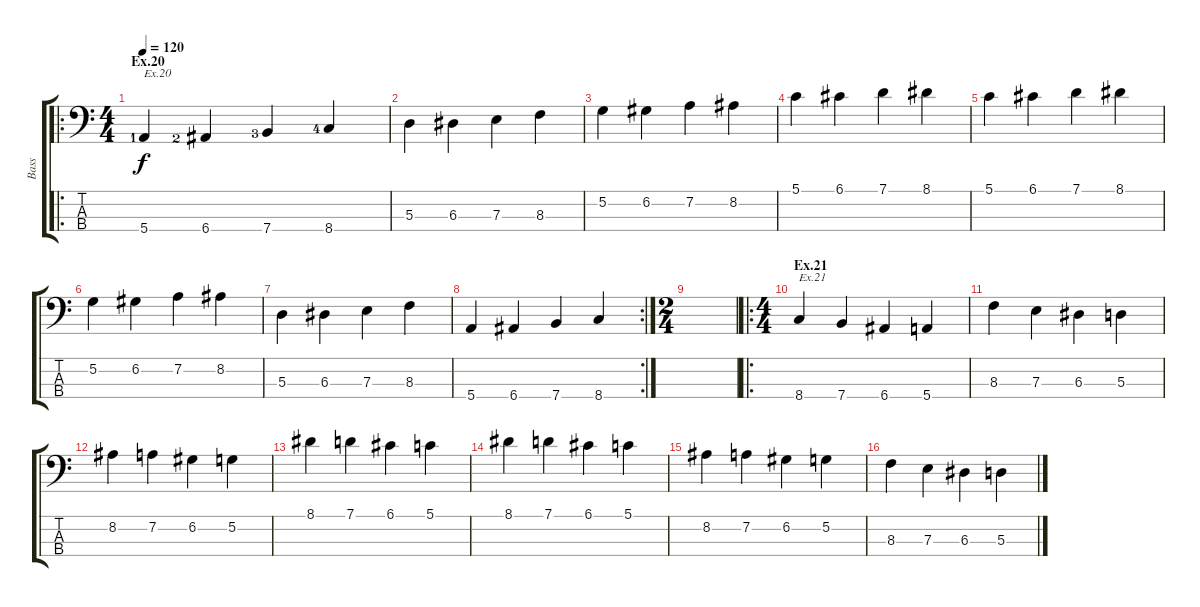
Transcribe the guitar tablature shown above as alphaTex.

\track ("Bass" "Bass") {instrument electricbassfinger}
\staff {score tabs}
\tuning (G2 D2 A1 E1) {hide}
\ro
\ts (4 4)
\section ("" "Ex.20")
\tempo 120
\clef f4
\ks c
5.4{lf 2}.4{txt "Ex.20" dy f instrument electricbassfinger} 6.4{lf 3}.4 7.4{lf 4}.4 8.4{lf 5}.4 |
5.3.4 6.3.4 7.3.4 8.3.4 |
5.2.4 6.2.4 7.2.4 8.2.4 |
5.1.4 6.1.4 7.1.4 8.1.4 |
5.1.4 6.1.4 7.1.4 8.1.4 |
5.2.4 6.2.4 7.2.4 8.2.4 |
5.3.4 6.3.4 7.3.4 8.3.4 |
\rc 2
5.4.4 6.4.4 7.4.4 8.4.4 |
\ts (2 4)
|
\ro
\ts (4 4)
\section ("" "Ex.21")
8.4.4{txt "Ex.21"} 7.4.4 6.4.4 5.4.4 |
8.3.4 7.3.4 6.3.4 5.3.4 |
8.2.4 7.2.4 6.2.4 5.2.4 |
8.1.4 7.1.4 6.1.4 5.1.4 |
8.1.4 7.1.4 6.1.4 5.1.4 |
8.2.4 7.2.4 6.2.4 5.2.4 |
8.3.4 7.3.4 6.3.4 5.3.4
